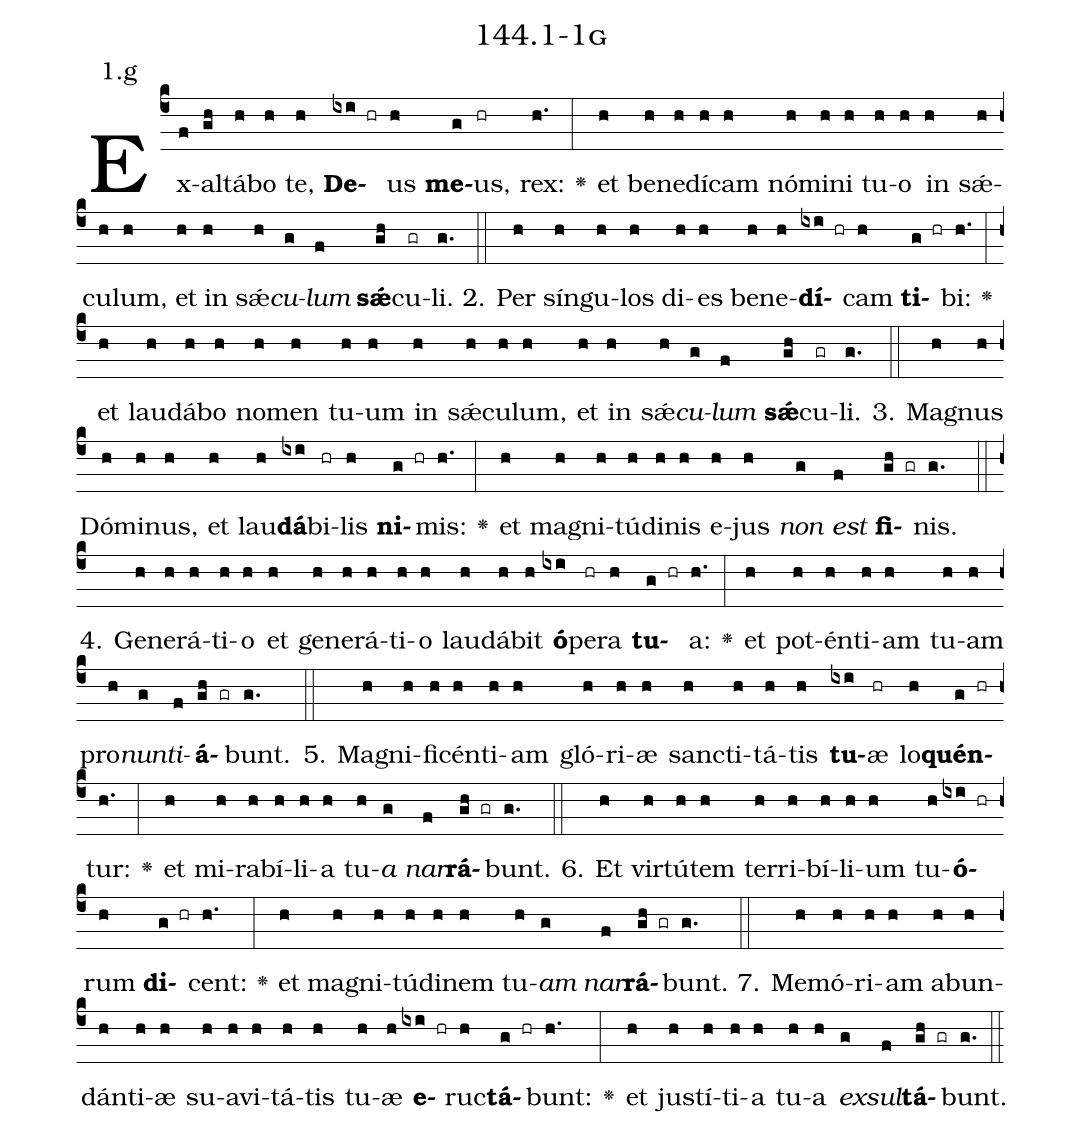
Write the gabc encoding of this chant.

name: 144.1-1g;
annotation: 1.g;
%%
(c4)Ex(f)al(gh)tá(h)bo(h) te,(h) <b>De</b>(ixi hr)us(h) <b>me</b>(g)us,(hr) rex:(h.) <v>\greheightstar</v>(:) et(h) be(h)ne(h)dí(h)cam(h) nó(h)mi(h)ni(h) tu(h)o(h) in(h) sǽ(h)cu(h)lum,(h) et(h) in(h) sǽ(h)<i>cu</i>(g)<i>lum</i>(f) <b>sǽ</b>(gh)cu(gr)li.(g.) (::)
2. Per(h) sín(h)gu(h)los(h) di(h)es(h) be(h)ne(h)<b>dí</b>(ixi hr)cam(h) <b>ti</b>(g hr)bi:(h.) <v>\greheightstar</v>(:) et(h) lau(h)dá(h)bo(h) no(h)men(h) tu(h)um(h) in(h) sǽ(h)cu(h)lum,(h) et(h) in(h) sǽ(h)<i>cu</i>(g)<i>lum</i>(f) <b>sǽ</b>(gh)cu(gr)li.(g.) (::)
3. Ma(h)gnus(h) Dó(h)mi(h)nus,(h) et(h) lau(h)<b>dá</b>(ixi)bi(hr)lis(h) <b>ni</b>(g hr)mis:(h.) <v>\greheightstar</v>(:) et(h) ma(h)gni(h)tú(h)di(h)nis(h) e(h)jus(h) <i>non</i>(g) <i>est</i>(f) <b>fi</b>(gh gr)nis.(g.) (::)
4. Ge(h)ne(h)rá(h)ti(h)o(h) et(h) ge(h)ne(h)rá(h)ti(h)o(h) lau(h)dá(h)bit(h) <b>ó</b>(ixi)pe(hr)ra(h) <b>tu</b>(g hr)a:(h.) <v>\greheightstar</v>(:) et(h) pot(h)én(h)ti(h)am(h) tu(h)am(h) pro(h)<i>nun</i>(g)<i>ti</i>(f)<b>á</b>(gh gr)bunt.(g.) (::)
5. Ma(h)gni(h)fi(h)cén(h)ti(h)am(h) gló(h)ri(h)æ(h) sanc(h)ti(h)tá(h)tis(h) <b>tu</b>(ixi)æ(hr) lo(h)<b>quén</b>(g hr)tur:(h.) <v>\greheightstar</v>(:) et(h) mi(h)ra(h)bí(h)li(h)a(h) tu(h)<i>a</i>(g) <i>nar</i>(f)<b>rá</b>(gh gr)bunt.(g.) (::)
6. Et(h) vir(h)tú(h)tem(h) ter(h)ri(h)bí(h)li(h)um(h) tu(h)<b>ó</b>(ixi hr)rum(h) <b>di</b>(g hr)cent:(h.) <v>\greheightstar</v>(:) et(h) ma(h)gni(h)tú(h)di(h)nem(h) tu(h)<i>am</i>(g) <i>nar</i>(f)<b>rá</b>(gh gr)bunt.(g.) (::)
7. Me(h)mó(h)ri(h)am(h) ab(h)un(h)dán(h)ti(h)æ(h) su(h)a(h)vi(h)tá(h)tis(h) tu(h)æ(h) <b>e</b>(ixi hr)ruc(h)<b>tá</b>(g hr)bunt:(h.) <v>\greheightstar</v>(:) et(h) jus(h)tí(h)ti(h)a(h) tu(h)a(h) <i>ex</i>(g)<i>sul</i>(f)<b>tá</b>(gh gr)bunt.(g.) (::)
